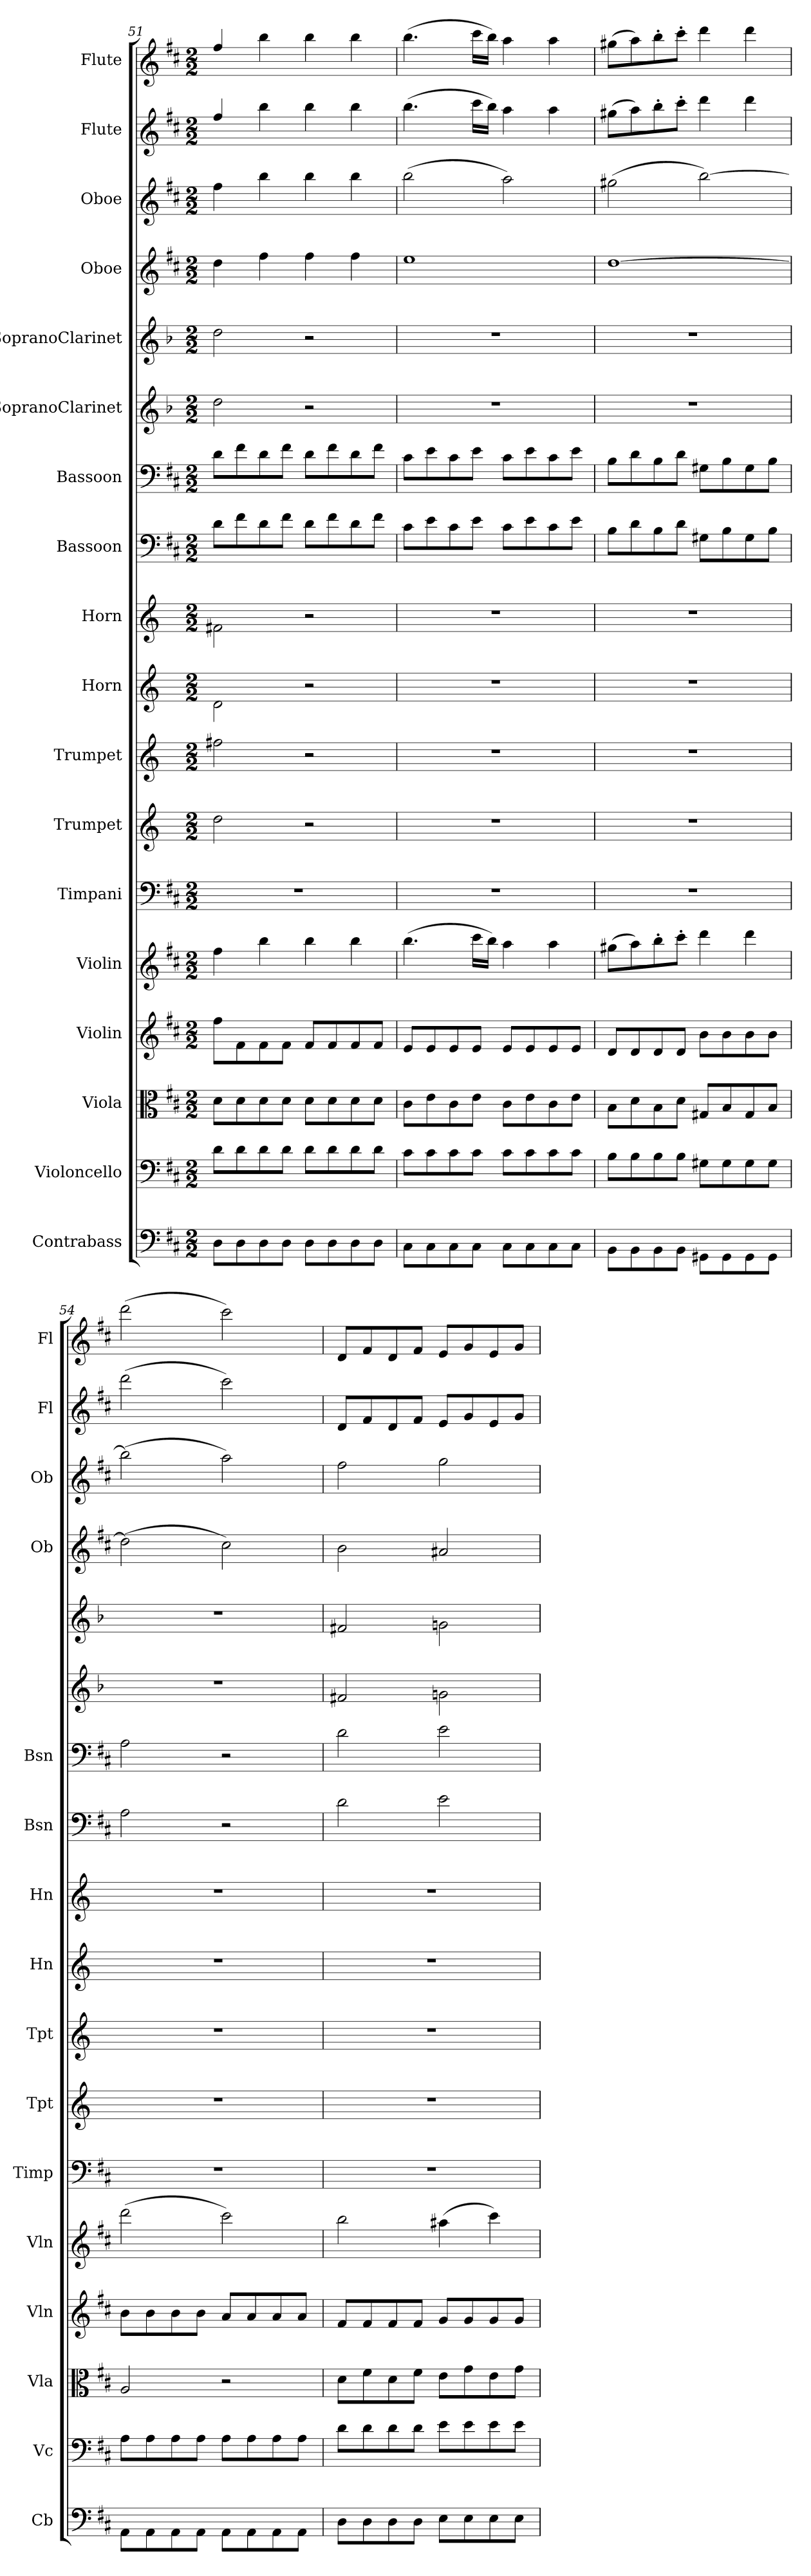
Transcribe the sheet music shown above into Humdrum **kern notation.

**kern	**kern	**kern	**kern	**kern	**kern	**kern	**kern	**kern	**kern	**kern	**kern	**kern	**kern	**kern	**kern	**kern	**kern
*part18	*part17	*part16	*part15	*part14	*part13	*part12	*part11	*part10	*part9	*part8	*part7	*part6	*part5	*part4	*part3	*part2	*part1
*staff18	*staff17	*staff16	*staff15	*staff14	*staff13	*staff12	*staff11	*staff10	*staff9	*staff8	*staff7	*staff6	*staff5	*staff4	*staff3	*staff2	*staff1
*I"Contrabass	*I"Violoncello	*I"Viola	*I"Violin	*I"Violin	*I"Timpani	*I"Trumpet	*I"Trumpet	*I"Horn	*I"Horn	*I"Bassoon	*I"Bassoon	*I"SopranoClarinet	*I"SopranoClarinet	*I"Oboe	*I"Oboe	*I"Flute	*I"Flute
*I'Cb	*I'Vc	*I'Vla	*I'Vln	*I'Vln	*I'Timp	*I'Tpt	*I'Tpt	*I'Hn	*I'Hn	*I'Bsn	*I'Bsn	*	*	*I'Ob	*I'Ob	*I'Fl	*I'Fl
*clefF4	*clefF4	*clefC3	*clefG2	*clefG2	*clefF4	*clefG2	*clefG2	*clefG2	*clefG2	*clefF4	*clefF4	*clefG2	*clefG2	*clefG2	*clefG2	*clefG2	*clefG2
*k[f#c#]	*k[f#c#]	*k[f#c#]	*k[f#c#]	*k[f#c#]	*k[f#c#]	*k[]	*k[]	*k[]	*k[]	*k[f#c#]	*k[f#c#]	*k[b-]	*k[b-]	*k[f#c#]	*k[f#c#]	*k[f#c#]	*k[f#c#]
*M2/2	*M2/2	*M2/2	*M2/2	*M2/2	*M2/2	*M2/2	*M2/2	*M2/2	*M2/2	*M2/2	*M2/2	*M2/2	*M2/2	*M2/2	*M2/2	*M2/2	*M2/2
=51	=51	=51	=51	=51	=51	=51	=51	=51	=51	=51	=51	=51	=51	=51	=51	=51	=51
8D\L	8d\L	8d\L	8ff#\L	4ff#\	1r	2dd\	2ff#X\	2d\	2f#X\	8d\L	8d\L	2dd\	2dd\	4dd\	4ff#\	4ff#/	4ff#/
8D\	8d\	8d\	8f#\	.	.	.	.	.	.	8f#\	8f#\	.	.	.	.	.	.
8D\	8d\	8d\	8f#\	4bb\	.	.	.	.	.	8d\	8d\	.	.	4ff#\	4bb\	4bb\	4bb\
8D\J	8d\J	8d\J	8f#\J	.	.	.	.	.	.	8f#\J	8f#\J	.	.	.	.	.	.
8D\L	8d\L	8d\L	8f#/L	4bb\	.	2r	2r	2r	2r	8d\L	8d\L	2r	2r	4ff#\	4bb\	4bb\	4bb\
8D\	8d\	8d\	8f#/	.	.	.	.	.	.	8f#\	8f#\	.	.	.	.	.	.
8D\	8d\	8d\	8f#/	4bb\	.	.	.	.	.	8d\	8d\	.	.	4ff#\	4bb\	4bb\	4bb\
8D\J	8d\J	8d\J	8f#/J	.	.	.	.	.	.	8f#\J	8f#\J	.	.	.	.	.	.
=52	=52	=52	=52	=52	=52	=52	=52	=52	=52	=52	=52	=52	=52	=52	=52	=52	=52
8C#\L	8c#\L	8c#\L	8e/L	(4.bb\	1r	1r	1r	1r	1r	8c#\L	8c#\L	1r	1r	1ee\	(2bb\	(4.bb\	(4.bb\
8C#\	8c#\	8e\	8e/	.	.	.	.	.	.	8e\	8e\	.	.	.	.	.	.
8C#\	8c#\	8c#\	8e/	.	.	.	.	.	.	8c#\	8c#\	.	.	.	.	.	.
8C#\J	8c#\J	8e\J	8e/J	16ccc#\LL	.	.	.	.	.	8e\J	8e\J	.	.	.	.	16ccc#\LL	16ccc#\LL
.	.	.	.	16bb\JJ)	.	.	.	.	.	.	.	.	.	.	.	16bb\JJ)	16bb\JJ)
8C#\L	8c#\L	8c#\L	8e/L	4aa\	.	.	.	.	.	8c#\L	8c#\L	.	.	.	2aa\)	4aa\	4aa\
8C#\	8c#\	8e\	8e/	.	.	.	.	.	.	8e\	8e\	.	.	.	.	.	.
8C#\	8c#\	8c#\	8e/	4aa\	.	.	.	.	.	8c#\	8c#\	.	.	.	.	4aa\	4aa\
8C#\J	8c#\J	8e\J	8e/J	.	.	.	.	.	.	8e\J	8e\J	.	.	.	.	.	.
=53	=53	=53	=53	=53	=53	=53	=53	=53	=53	=53	=53	=53	=53	=53	=53	=53	=53
8BB\L	8B\L	8B\L	8d/L	(8gg#X\L	1r	1r	1r	1r	1r	8B\L	8B\L	1r	1r	[1dd\	(2gg#X\	(8gg#X\L	(8gg#X\L
8BB\	8B\	8d\	8d/	8aa\)	.	.	.	.	.	8d\	8d\	.	.	.	.	8aa\)	8aa\)
8BB\	8B\	8B\	8d/	8bb'\	.	.	.	.	.	8B\	8B\	.	.	.	.	8bb'\	8bb'\
8BB\J	8B\J	8d\J	8d/J	8ccc#'\J	.	.	.	.	.	8d\J	8d\J	.	.	.	.	8ccc#'\J	8ccc#'\J
8GG#X\L	8G#X\L	8G#X/L	8b\L	4ddd\	.	.	.	.	.	8G#X\L	8G#X\L	.	.	.	[2bb\)	4ddd\	4ddd\
8GG#\	8G#\	8B/	8b\	.	.	.	.	.	.	8B\	8B\	.	.	.	.	.	.
8GG#\	8G#\	8G#/	8b\	4ddd\	.	.	.	.	.	8G#\	8G#\	.	.	.	.	4ddd\	4ddd\
8GG#\J	8G#\J	8B/J	8b\J	.	.	.	.	.	.	8B\J	8B\J	.	.	.	.	.	.
=54	=54	=54	=54	=54	=54	=54	=54	=54	=54	=54	=54	=54	=54	=54	=54	=54	=54
8AA\L	8A\L	2A/	8b\L	(2ddd\	1r	1r	1r	1r	1r	2A\	2A\	1r	1r	(2dd\]	(2bb\]	(2ddd\	(2ddd\
8AA\	8A\	.	8b\	.	.	.	.	.	.	.	.	.	.	.	.	.	.
8AA\	8A\	.	8b\	.	.	.	.	.	.	.	.	.	.	.	.	.	.
8AA\J	8A\J	.	8b\J	.	.	.	.	.	.	.	.	.	.	.	.	.	.
8AA\L	8A\L	2r	8a/L	2ccc#\)	.	.	.	.	.	2r	2r	.	.	2cc#\)	2aa\)	2ccc#\)	2ccc#\)
8AA\	8A\	.	8a/	.	.	.	.	.	.	.	.	.	.	.	.	.	.
8AA\	8A\	.	8a/	.	.	.	.	.	.	.	.	.	.	.	.	.	.
8AA\J	8A\J	.	8a/J	.	.	.	.	.	.	.	.	.	.	.	.	.	.
=55	=55	=55	=55	=55	=55	=55	=55	=55	=55	=55	=55	=55	=55	=55	=55	=55	=55
8D\L	8d\L	8d\L	8f#/L	2bb\	1r	1r	1r	1r	1r	2d\	2d\	2f#X/	2f#X/	2b\	2ff#\	8d/L	8d/L
8D\	8d\	8f#\	8f#/	.	.	.	.	.	.	.	.	.	.	.	.	8f#/	8f#/
8D\	8d\	8d\	8f#/	.	.	.	.	.	.	.	.	.	.	.	.	8d/	8d/
8D\J	8d\J	8f#\J	8f#/J	.	.	.	.	.	.	.	.	.	.	.	.	8f#/J	8f#/J
8E\L	8e\L	8e\L	8g/L	(4aa#X\	.	.	.	.	.	2e\	2e\	2gn\	2gn\	2a#X/	2gg\	8e/L	8e/L
8E\	8e\	8g\	8g/	.	.	.	.	.	.	.	.	.	.	.	.	8g/	8g/
8E\	8e\	8e\	8g/	4ccc#\)	.	.	.	.	.	.	.	.	.	.	.	8e/	8e/
8E\J	8e\J	8g\J	8g/J	.	.	.	.	.	.	.	.	.	.	.	.	8g/J	8g/J
=	=	=	=	=	=	=	=	=	=	=	=	=	=	=	=	=	=
*-	*-	*-	*-	*-	*-	*-	*-	*-	*-	*-	*-	*-	*-	*-	*-	*-	*-
